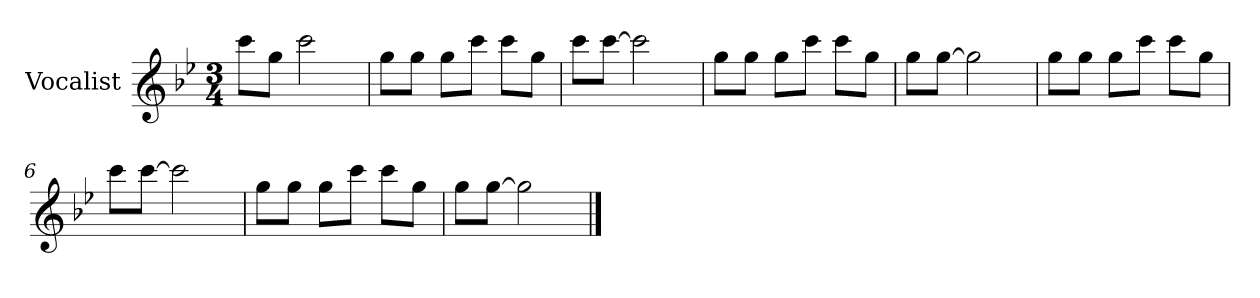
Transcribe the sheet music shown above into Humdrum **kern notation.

**kern
*part1
*staff1
*I"Vocalist
*k[b-e-]
*B-:
*M3/4
=
8cccL
8ggJ
2ccc
=1
8ggL
8ggJ
8ggL
8cccJ
8cccL
8ggJ
=2
8cccL
[8cccJ
2ccc]
=3
8ggL
8ggJ
8ggL
8cccJ
8cccL
8ggJ
=4
8ggL
[8ggJ
2gg]
=5
8ggL
8ggJ
8ggL
8cccJ
8cccL
8ggJ
=6
8cccL
[8cccJ
2ccc]
=7
8ggL
8ggJ
8ggL
8cccJ
8cccL
8ggJ
=8
8ggL
[8ggJ
2gg]
==
*-
